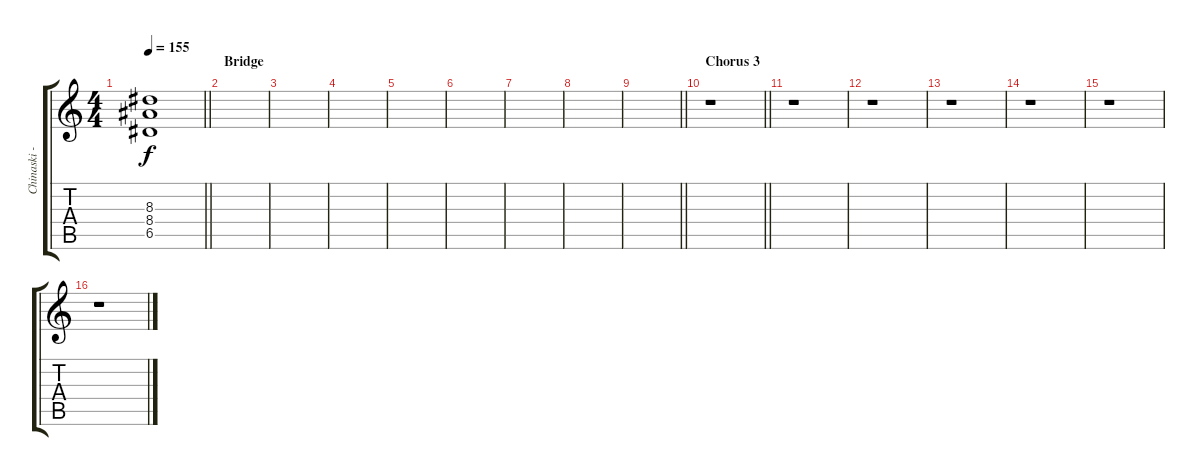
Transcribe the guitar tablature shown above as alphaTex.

\track ("Chinaski - Guitar 1" "Chinaski -") {instrument electricguitarjazz}
\staff {score tabs}
\tuning (E4 B3 G3 D3 A2 D2) {hide}
\ts (4 4)
\tempo 155
\clef g2
\barLineRight lightlight
\ks c
(8.3{t} 8.4{t} 6.5{t}).1{dy f} |
\section ("" "Bridge")
|
|
|
|
|
|
|
\barLineRight lightlight
|
\section ("" "Chorus 3")
\barLineRight lightlight
r.1 |
r.1 |
r.1 |
r.1 |
r.1 |
r.1 |
r.1
